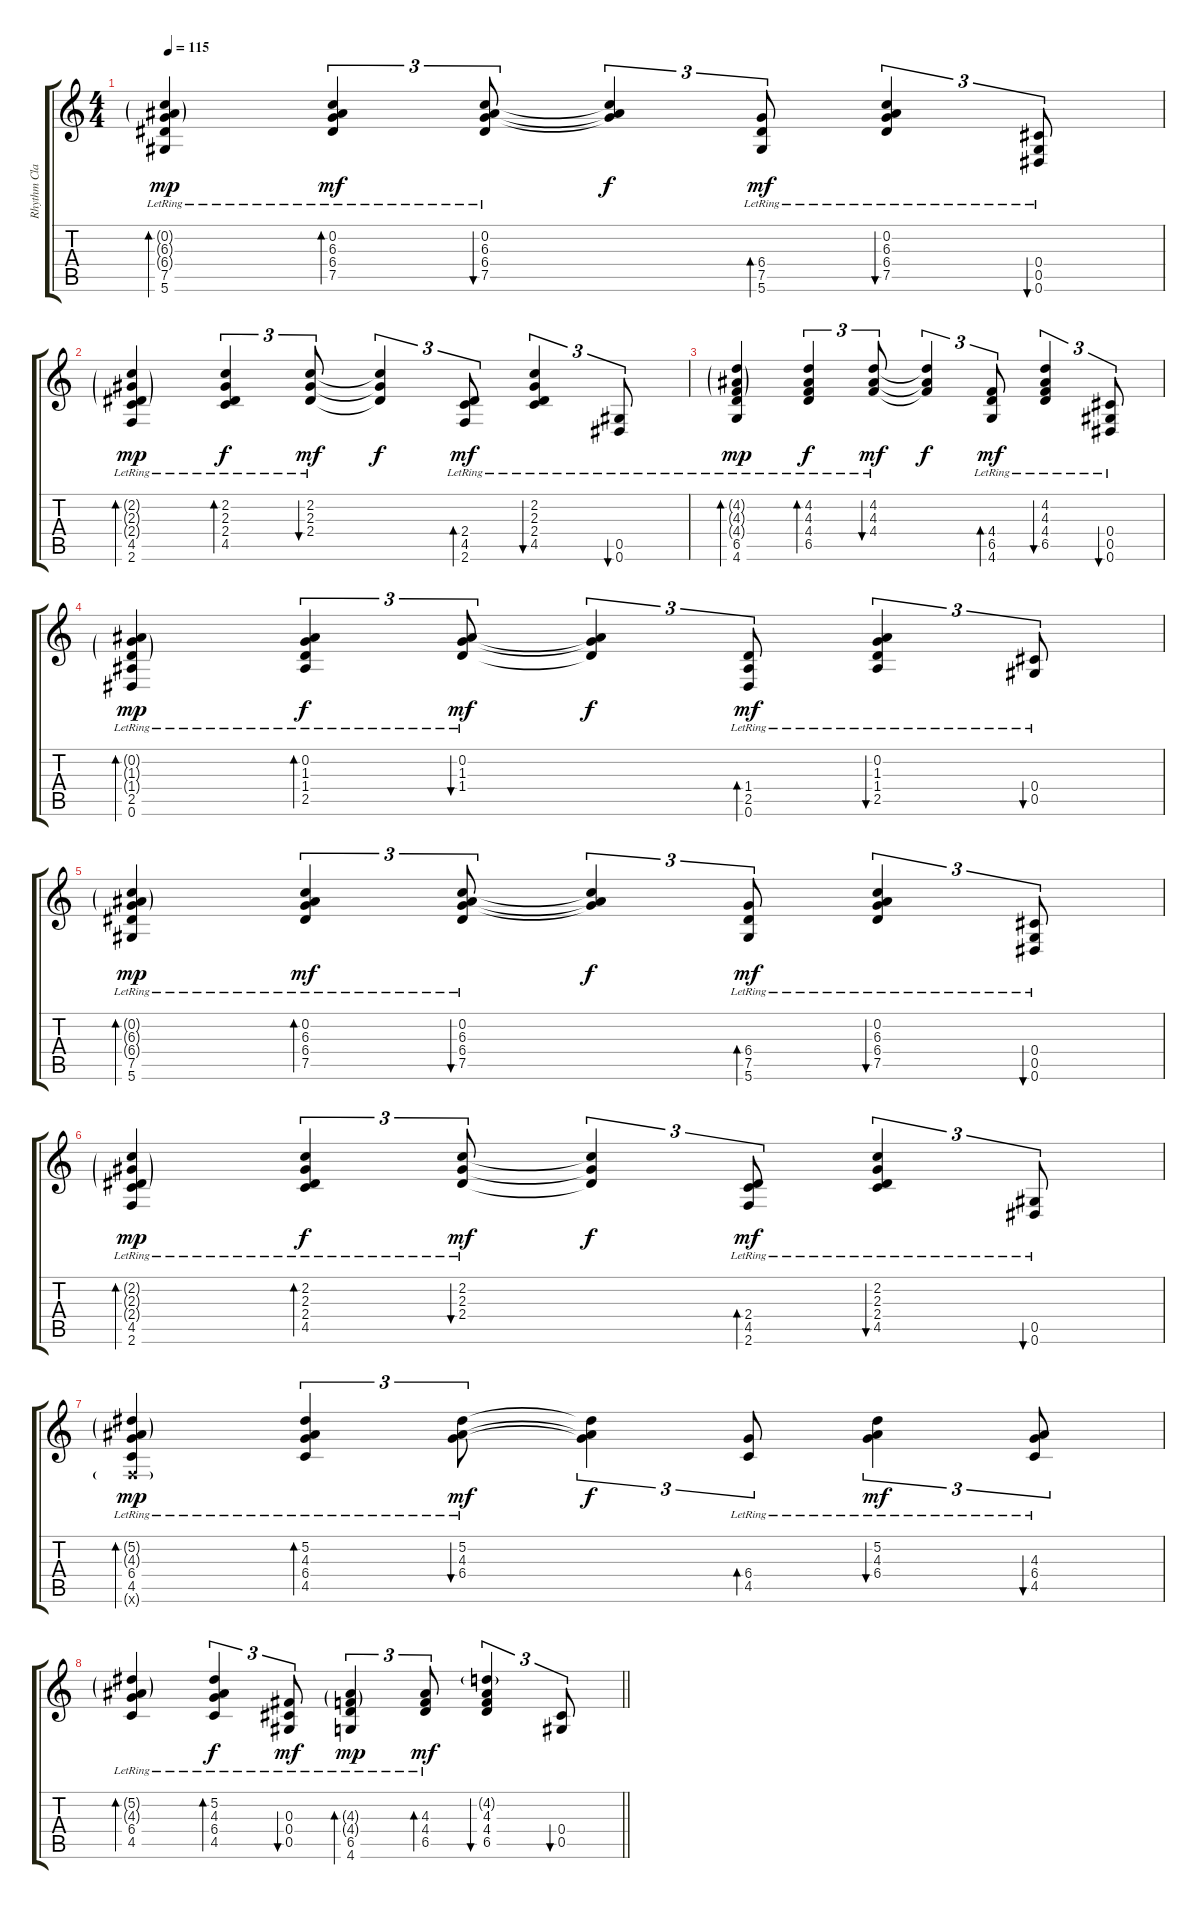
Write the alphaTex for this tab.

\track ("Rhythm Classical Guitar (Eirik)" "Rhythm Cla") {instrument acousticguitarnylon}
\staff {score tabs}
\tuning (Eb4 Bb3 Gb3 Db3 Ab2 Eb2) {hide}
\ts (4 4)
\tempo 115
\clef g2
\ks c
(0.2{g lr} 6.3{g lr} 6.4{g lr} 7.5{lr} 5.6{lr}).4{bd 30 dy mp} (0.2{lr} 6.3{lr} 6.4{lr} 7.5{lr}).4{tu (3 2) bd 30 dy mf} (0.2{lr} 6.3{lr} 6.4{lr} 7.5{lr}).8{tu (3 2) bu 30} (0.2{t} 6.3{t} 6.4{t}).4{tu (3 2) dy f} (6.4{lr} 7.5{lr} 5.6{lr}).8{tu (3 2) bd 30 dy mf} (0.2{lr} 6.3{lr} 6.4{lr} 7.5{lr}).4{tu (3 2) bu 30} (0.4 0.5{lr} 0.6{lr}).8{tu (3 2) bu 30} |
(2.2{g lr} 2.3{g lr} 2.4{g lr} 4.5{lr} 2.6{lr}).4{bd 30 dy mp} (2.2{lr} 2.3{lr} 2.4{lr} 4.5{lr}).4{tu (3 2) bd 30 dy f} (2.2{lr} 2.3{lr} 2.4{lr}).8{tu (3 2) bu 30 dy mf} (2.2{t} 2.3{t} 2.4{t}).4{tu (3 2) dy f} (2.4{lr} 4.5{lr} 2.6{lr}).8{tu (3 2) bd 30 dy mf} (2.2{lr} 2.3{lr} 2.4{lr} 4.5{lr}).4{tu (3 2) bu 30} (0.5{lr} 0.6{lr}).8{tu (3 2) bu 30} |
(4.2{g lr} 4.3{g lr} 4.4{g lr} 6.5{lr} 4.6{lr}).4{bd 30 dy mp} (4.2{lr} 4.3{lr} 4.4{lr} 6.5{lr}).4{tu (3 2) bd 30 dy f} (4.2{lr} 4.3{lr} 4.4{lr}).8{tu (3 2) bu 30 dy mf} (4.2{t} 4.3{t} 4.4{t}).4{tu (3 2) dy f} (4.4{lr} 6.5{lr} 4.6{lr}).8{tu (3 2) bd 30 dy mf} (4.2{lr} 4.3{lr} 4.4{lr} 6.5{lr}).4{tu (3 2) bu 30} (0.4{lr} 0.5{lr} 0.6{lr}).8{tu (3 2) bu 30} |
(0.2{g lr} 1.3{g lr} 1.4{g lr} 2.5{lr} 0.6{lr}).4{bd 30 dy mp} (0.2{lr} 1.3{lr} 1.4{lr} 2.5{lr}).4{tu (3 2) bd 30 dy f} (0.2{lr} 1.3{lr} 1.4{lr}).8{tu (3 2) bu 30 dy mf} (0.2{t} 1.3{t} 1.4{t}).4{tu (3 2) dy f} (1.4{lr} 2.5{lr} 0.6{lr}).8{tu (3 2) bd 30 dy mf} (0.2{lr} 1.3{lr} 1.4{lr} 2.5{lr}).4{tu (3 2) bu 30} (0.4{lr} 0.5{lr}).8{tu (3 2) bu 30} |
(0.2{g lr} 6.3{g lr} 6.4{g lr} 7.5{lr} 5.6{lr}).4{bd 30 dy mp} (0.2{lr} 6.3{lr} 6.4{lr} 7.5{lr}).4{tu (3 2) bd 30 dy mf} (0.2{lr} 6.3{lr} 6.4{lr} 7.5{lr}).8{tu (3 2) bu 30} (0.2{t} 6.3{t} 6.4{t}).4{tu (3 2) dy f} (6.4{lr} 7.5{lr} 5.6{lr}).8{tu (3 2) bd 30 dy mf} (0.2{lr} 6.3{lr} 6.4{lr} 7.5{lr}).4{tu (3 2) bu 30} (0.4 0.5{lr} 0.6{lr}).8{tu (3 2) bu 30} |
(2.2{g lr} 2.3{g lr} 2.4{g lr} 4.5{lr} 2.6{lr}).4{bd 30 dy mp} (2.2{lr} 2.3{lr} 2.4{lr} 4.5{lr}).4{tu (3 2) bd 30 dy f} (2.2{lr} 2.3{lr} 2.4{lr}).8{tu (3 2) bu 30 dy mf} (2.2{t} 2.3{t} 2.4{t}).4{tu (3 2) dy f} (2.4{lr} 4.5{lr} 2.6{lr}).8{tu (3 2) bd 30 dy mf} (2.2{lr} 2.3{lr} 2.4{lr} 4.5{lr}).4{tu (3 2) bu 30} (0.5{lr} 0.6{lr}).8{tu (3 2) bu 30} |
(5.2{g} 4.3{g} 6.4{lr} 4.5{lr} 2.6{g x}).4{bd 30 dy mp} (5.2{lr} 4.3{lr} 6.4{lr} 4.5{lr}).4{tu (3 2) bd 30} (5.2{lr} 4.3{lr} 6.4{lr}).8{tu (3 2) bu 30 dy mf} (5.2{t} 4.3{t} 6.4{t}).4{tu (3 2) dy f} (6.4{lr} 4.5{lr}).8{tu (3 2) bd 30} (5.2{lr} 4.3{lr} 6.4{lr}).4{tu (3 2) bu 30 dy mf} (4.3 6.4{lr} 4.5{lr}).8{tu (3 2) bu 30} |
\barLineRight lightlight
(5.2{g lr} 4.3{g lr} 6.4{lr} 4.5{lr}).4{bd 30} (5.2 4.3{lr} 6.4{lr} 4.5{lr}).4{tu (3 2) bd 30 dy f} (0.3{lr} 0.4{lr} 0.5).8{tu (3 2) bu 30 dy mf} (4.3{g} 4.4{g} 6.5{lr} 4.6{lr}).4{tu (3 2) bd 30 dy mp} (4.3 4.4{lr} 6.5{lr}).8{tu (3 2) bd 30 dy mf} (4.2{g} 4.3 4.4 6.5).4{tu (3 2) bu 30} (0.4 0.5).8{tu (3 2) bu 30}
